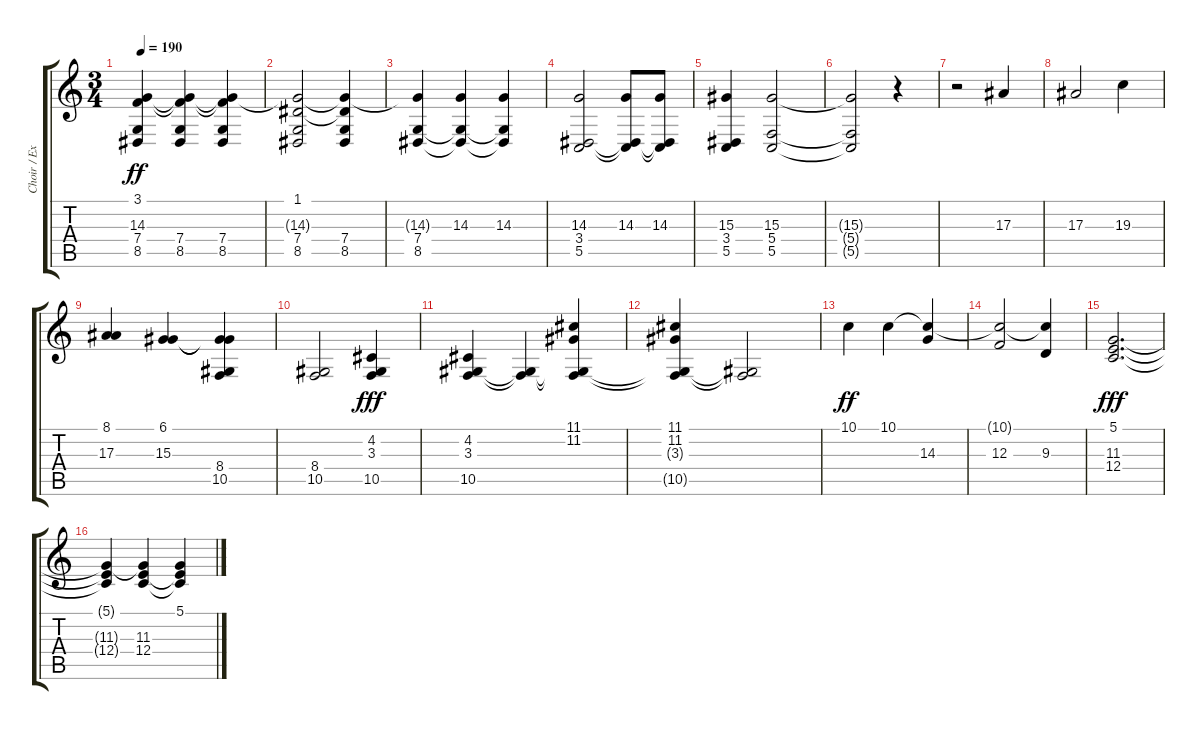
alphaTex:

\track ("Choir / Extra Clean Jari" "Choir / Ex") {instrument synthvoice}
\staff {score tabs}
\tuning (D4 A3 F3 C3 G2 C2) {hide}
\ts (3 4)
\tempo 190
\clef g2
\ks c
(3.1 14.3 7.4 8.5).4{dy ff} (3.1{t} 14.3{t} 7.4 8.5).4 (3.1{t} 14.3{t} 7.4 8.5).4 |
(1.1 14.3{t} 7.4 8.5).2 (1.1{t} 14.3{t} 7.4 8.5).4 |
(14.3{t} 7.4 8.5).4 (14.3 7.4{t} 8.5{t}).4 (14.3 7.4{t} 8.5{t}).4 |
(14.3 3.4 5.5).2 (14.3 3.4{t} 5.5{t}).8 (14.3 3.4{t} 5.5{t}).8 |
(15.3 3.4 5.5).4 (15.3 5.4 5.5).2 |
(15.3{t} 5.4{t} 5.5{t}).2 r.4 |
r.2 17.3.4 |
17.3.2 19.3.4 |
(8.1 17.3).4 (6.1 15.3).4 (6.1{t} 15.3{t} 8.4 10.5).4 |
(8.4 10.5).2 (4.2 3.3 10.5).4{dy fff} |
(4.2 3.3 10.5).4 (3.3{t} 10.5{t}).4 (11.1 11.2 3.3{t} 10.5{t}).4 |
(11.1 11.2 3.3{t} 10.5{t}).4 (3.3{t} 10.5{t}).2 |
10.1.4{dy ff} 10.1.4 (10.1{t} 14.3).4 |
(10.1{t} 12.3).2 (10.1{t} 9.3).4 |
(5.1 11.3 12.4).2{d dy fff} |
(5.1{t} 11.3{t} 12.4{t}).4 (5.1{t} 11.3 12.4).4 (5.1 11.3{t} 12.4{t}).4
